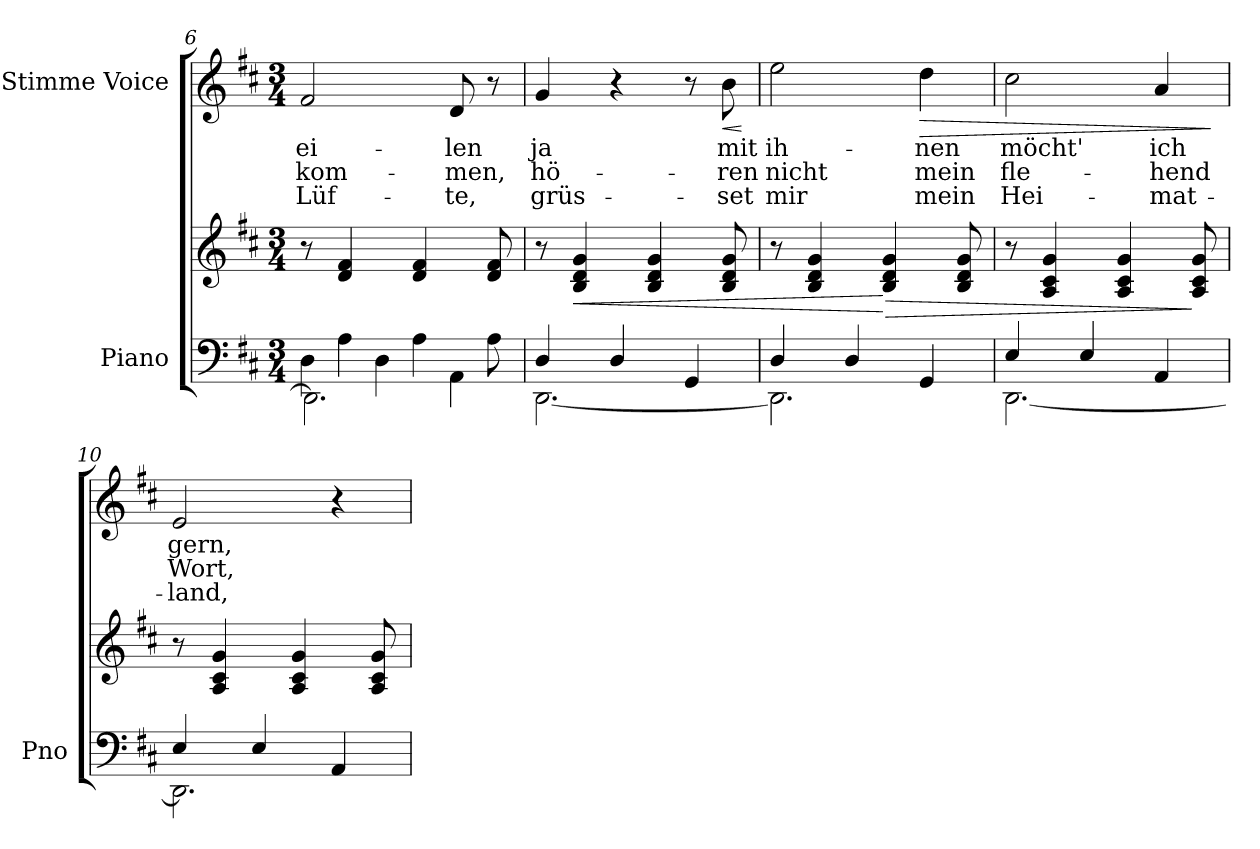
**kern	**kern	**dynam	**kern	**text	**text	**text	**dynam
*part2	*part2	*part2	*part1	*part1	*part1	*part1	*part1
*staff3	*staff2	*staff2/3	*staff1	*staff1	*staff1	*staff1	*staff1
*I"Piano	*	*	*I"Stimme Voice	*	*	*	*
*I'Pno	*	*	*	*	*	*	*
!!LO:LB:g=z
*clefF4	*clefG2	*	*clefG2	*	*	*	*
*k[f#c#]	*k[f#c#]	*	*k[f#c#]	*	*	*	*
*M3/4	*M3/4	*	*M3/4	*	*	*	*
=6	=6	=6	=6	=6	=6	=6	=6
*^	*^	*	*	*	*	*	*
*	*^	*	*	*	*	*	*	*	*
!	!	!	!	!	!	!	!LO:LY:b	!LO:LY:b	!LO:LY:b	!
8ryy	4D\	2.DD\]	8r	8ryy	.	2f#/	ei-	kom-	Lüf-	.
4A\	.	.	4d/ 4f#/	2ryy	.	.	.	.	.	.
.	4D\	.	.	.	.	.	.	.	.	.
4A\	.	.	4d/ 4f#/	.	.	.	.	.	.	.
!	!	!	!	!	!	!	!LO:LY:b	!LO:LY:b	!LO:LY:b	!
.	4AA\	.	.	.	.	8d/	-len	-men,	-te,	.
8A\	.	.	8d/ 8f#/	8ryy	.	8r	.	.	.	.
*	*v	*v	*	*	*	*	*	*	*	*
=7	=7	=7	=7	=7	=7	=7	=7	=7	=7
!	!	!	!	!	!	!LO:LY:b	!LO:LY:b	!LO:LY:b	!
*	*	*v	*v	*	*	*	*	*	*
4D/	[2.DD\	8r	.	4g/	ja	hö-	grüs-	.
!	!	!	!LO:HP:b	!	!	!	!	!
.	.	4B/ 4d/ 4g/	<	.	.	.	.	.
4D/	.	.	.	4r	.	.	.	.
.	.	4B/ 4d/ 4g/	.	.	.	.	.	.
4GG/	.	.	.	8r	.	.	.	.
!	!	!	!	!	!LO:LY:b	!LO:LY:b	!LO:LY:b	!LO:HP:b
.	.	8B/ 8d/ 8g/	.	8b\	mit	-ren	-set	<
*v	*v	*	*	*	*	*	*	*
.	.	.	.	.	.	.	[
=8	=8	=8	=8	=8	=8	=8	=8
*^	*	*	*	*	*	*	*
!	!	!	!	!	!LO:LY:b	!LO:LY:b	!LO:LY:b	!
4D/	2.DD\]	8r	.	2ee\	ih-	nicht	mir	.
.	.	4B/ 4d/ 4g/	.	.	.	.	.	.
4D/	.	.	.	.	.	.	.	.
!	!	!	!LO:HP:n=1:b	!	!	!	!	!
.	.	4B/ 4d/ 4g/	[ >	.	.	.	.	.
!	!	!	!	!	!LO:LY:b	!LO:LY:b	!LO:LY:b	!LO:HP:b
4GG/	.	.	.	4dd\	-nen	mein	mein	>
.	.	8B/ 8d/ 8g/	.	.	.	.	.	.
=9	=9	=9	=9	=9	=9	=9	=9	=9
!	!	!	!	!	!LO:LY:b	!LO:LY:b	!LO:LY:b	!
4E/	[2.DD\	8r	.	2cc#\	möcht'	fle-	Hei-	.
.	.	4A/ 4c#/ 4g/	.	.	.	.	.	.
4E/	.	.	.	.	.	.	.	.
.	.	4A/ 4c#/ 4g/	.	.	.	.	.	.
!	!	!	!	!	!LO:LY:b	!LO:LY:b	!LO:LY:b	!
4AA/	.	.	.	4a/	ich	-hend	-mat-	.
.	.	8A/ 8c#/ 8g/	]	.	.	.	.	.
*v	*v	*	*	*	*	*	*	*
.	.	.	.	.	.	.	]
=10	=10	=10	=10	=10	=10	=10	=10
*^	*	*	*	*	*	*	*
!	!	!	!	!	!LO:LY:b	!LO:LY:b	!LO:LY:b	!
4E/	2.DD\]	8r	.	2e/	gern,	Wort,	-land,	.
.	.	4A/ 4c#/ 4g/	.	.	.	.	.	.
4E/	.	.	.	.	.	.	.	.
.	.	4A/ 4c#/ 4g/	.	.	.	.	.	.
4AA/	.	.	.	4r	.	.	.	.
.	.	8A/ 8c#/ 8g/	.	.	.	.	.	.
*v	*v	*	*	*	*	*	*	*
=	=	=	=	=	=	=	=
*-	*-	*-	*-	*-	*-	*-	*-
